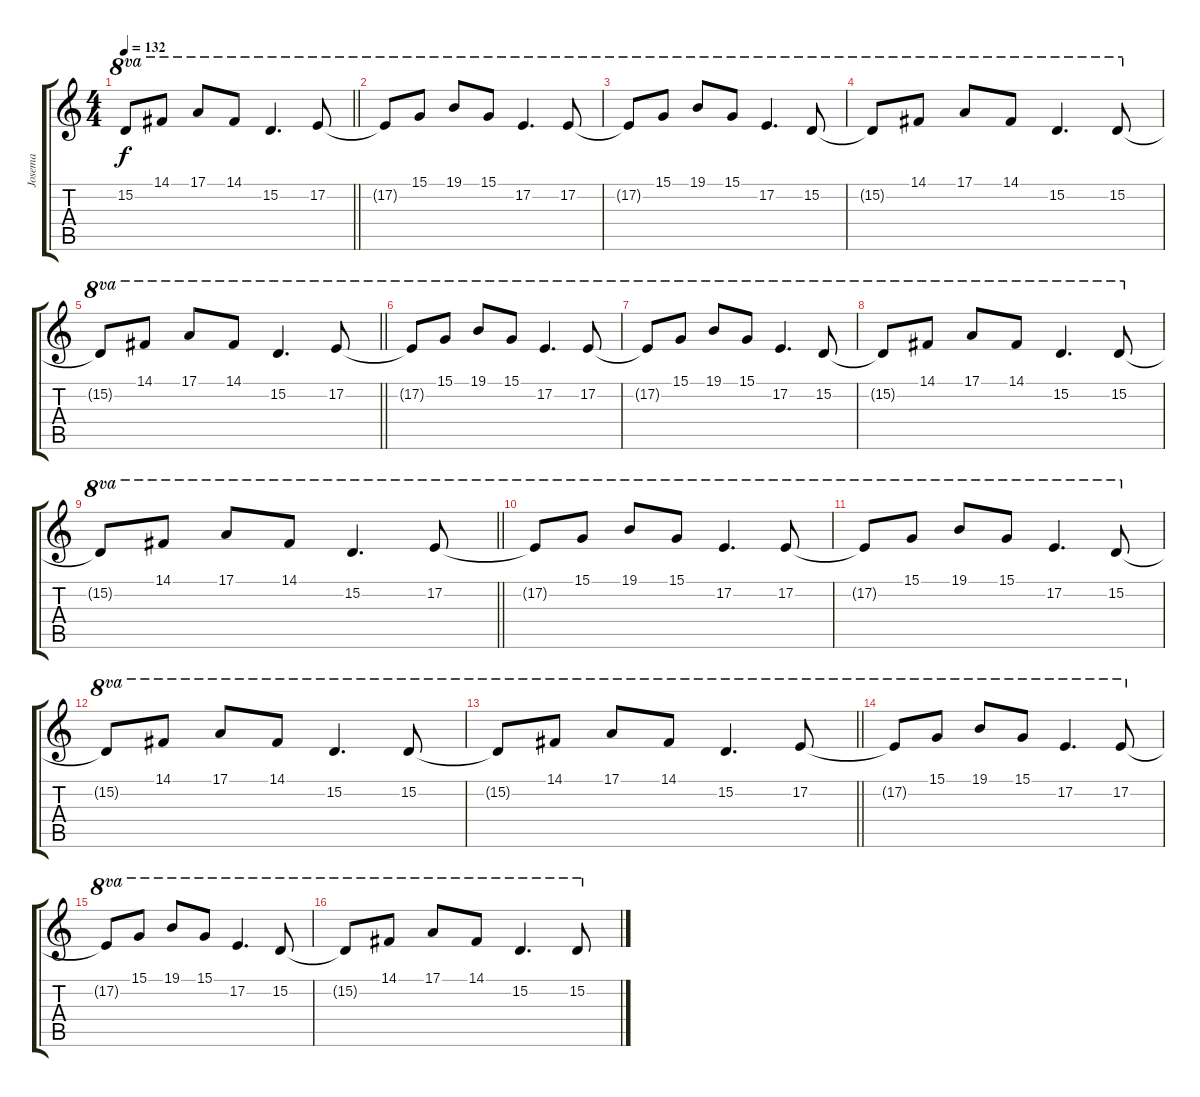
\track ("Josema" "Josema") {instrument piccolo}
\staff {score tabs}
\tuning (E4 B3 G3 D3 A2 E2) {hide}
\ts (4 4)
\tempo 132
\clef g2
\barLineRight lightlight
\ks c
15.2{t}.8{ot 8va dy f} 14.1.8{ot 8va} 17.1.8{ot 8va} 14.1.8{ot 8va} 15.2.4{d ot 8va} 17.2.8{ot 8va} |
17.2{t}.8{ot 8va} 15.1.8{ot 8va} 19.1.8{ot 8va} 15.1.8{ot 8va} 17.2.4{d ot 8va} 17.2.8{ot 8va} |
17.2{t}.8{ot 8va} 15.1.8{ot 8va} 19.1.8{ot 8va} 15.1.8{ot 8va} 17.2.4{d ot 8va} 15.2.8{ot 8va} |
15.2{t}.8{ot 8va} 14.1.8{ot 8va} 17.1.8{ot 8va} 14.1.8{ot 8va} 15.2.4{d ot 8va} 15.2.8{ot 8va} |
\barLineRight lightlight
15.2{t}.8{ot 8va} 14.1.8{ot 8va} 17.1.8{ot 8va} 14.1.8{ot 8va} 15.2.4{d ot 8va} 17.2.8{ot 8va} |
17.2{t}.8{ot 8va} 15.1.8{ot 8va} 19.1.8{ot 8va} 15.1.8{ot 8va} 17.2.4{d ot 8va} 17.2.8{ot 8va} |
17.2{t}.8{ot 8va} 15.1.8{ot 8va} 19.1.8{ot 8va} 15.1.8{ot 8va} 17.2.4{d ot 8va} 15.2.8{ot 8va} |
15.2{t}.8{ot 8va} 14.1.8{ot 8va} 17.1.8{ot 8va} 14.1.8{ot 8va} 15.2.4{d ot 8va} 15.2.8{ot 8va} |
\barLineRight lightlight
15.2{t}.8{ot 8va} 14.1.8{ot 8va} 17.1.8{ot 8va} 14.1.8{ot 8va} 15.2.4{d ot 8va} 17.2.8{ot 8va} |
17.2{t}.8{ot 8va} 15.1.8{ot 8va} 19.1.8{ot 8va} 15.1.8{ot 8va} 17.2.4{d ot 8va} 17.2.8{ot 8va} |
17.2{t}.8{ot 8va} 15.1.8{ot 8va} 19.1.8{ot 8va} 15.1.8{ot 8va} 17.2.4{d ot 8va} 15.2.8{ot 8va} |
15.2{t}.8{ot 8va} 14.1.8{ot 8va} 17.1.8{ot 8va} 14.1.8{ot 8va} 15.2.4{d ot 8va} 15.2.8{ot 8va} |
\barLineRight lightlight
15.2{t}.8{ot 8va} 14.1.8{ot 8va} 17.1.8{ot 8va} 14.1.8{ot 8va} 15.2.4{d ot 8va} 17.2.8{ot 8va} |
17.2{t}.8{ot 8va} 15.1.8{ot 8va} 19.1.8{ot 8va} 15.1.8{ot 8va} 17.2.4{d ot 8va} 17.2.8{ot 8va} |
17.2{t}.8{ot 8va} 15.1.8{ot 8va} 19.1.8{ot 8va} 15.1.8{ot 8va} 17.2.4{d ot 8va} 15.2.8{ot 8va} |
15.2{t}.8{ot 8va} 14.1.8{ot 8va} 17.1.8{ot 8va} 14.1.8{ot 8va} 15.2.4{d ot 8va} 15.2.8{ot 8va}
